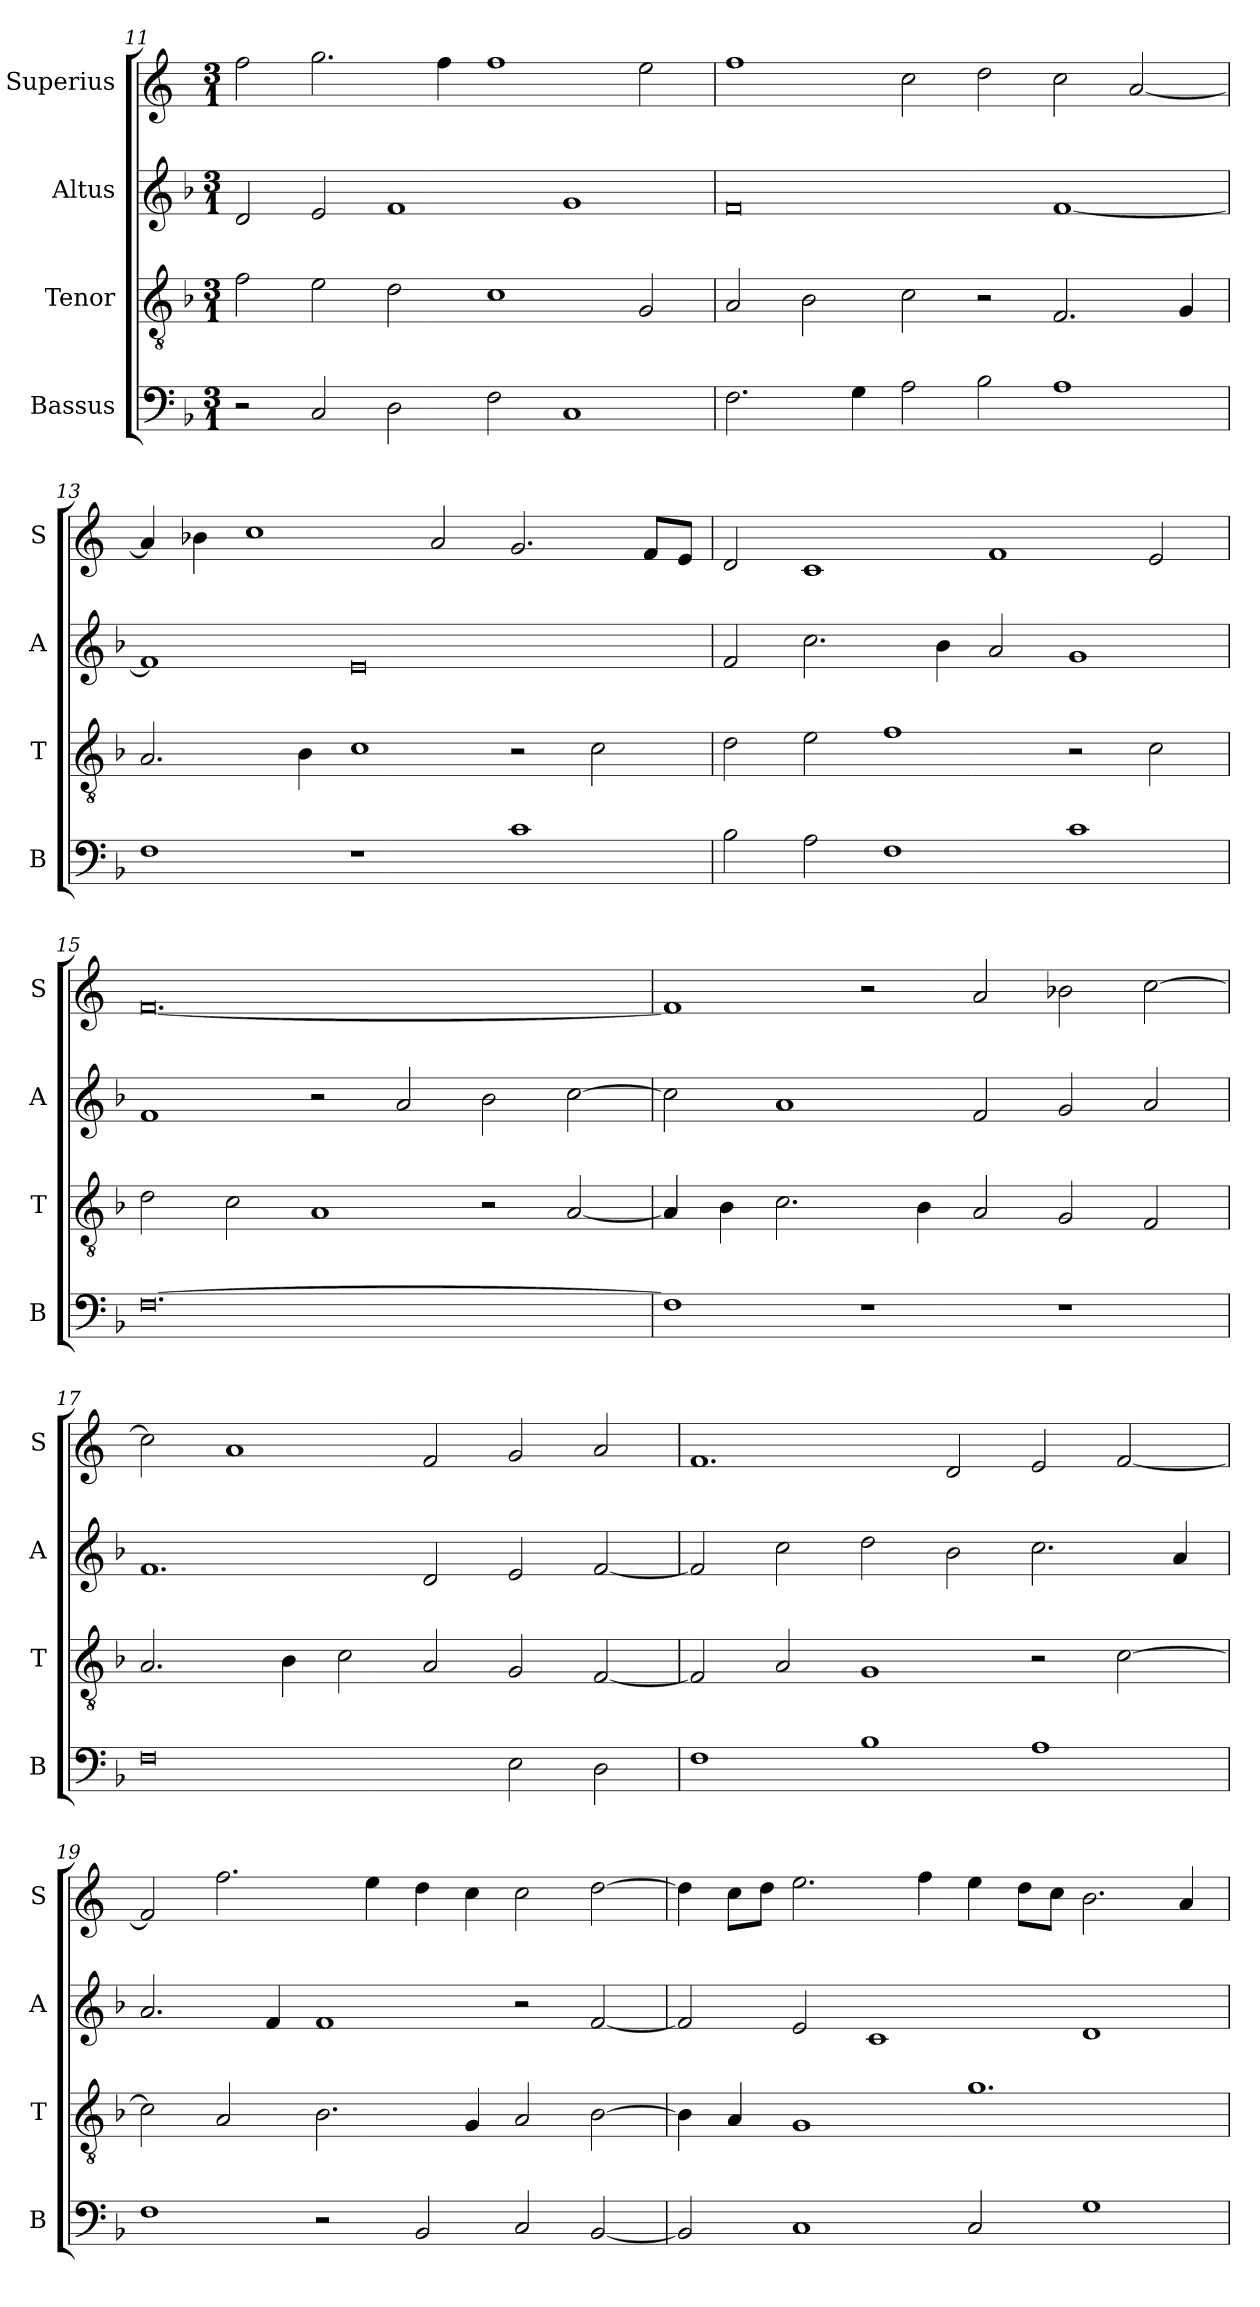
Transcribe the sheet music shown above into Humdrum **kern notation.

**kern	**kern	**kern	**kern
*part4	*part3	*part2	*part1
*staff4	*staff3	*staff2	*staff1
*I"Bassus	*I"Tenor	*I"Altus	*I"Superius
*I'B	*I'T	*I'A	*I'S
*clefF4	*clefGv2	*clefG2	*clefG2
*k[b-]	*k[b-]	*k[b-]	*k[]
*M3/1	*M3/1	*M3/1	*M3/1
=11	=11	=11	=11
2r	2f	2d	2ff
2C	2e	2e	2.gg
2D	2d	1f	.
.	.	.	4ff
2F	1c	.	1ff
1C	.	1g	.
.	2G	.	2ee
=12	=12	=12	=12
2.F	2A	0f	1ff
.	2B-	.	.
4G	.	.	.
2A	2c	.	2cc
2B-	2r	.	2dd
1A	2.F	[1f	2cc
.	.	.	[2a
.	4G	.	.
=13	=13	=13	=13
1F	2.A	1f]	4a]
.	.	.	4b-X
.	.	.	1cc
.	4B-	.	.
1r	1c	0e	.
.	.	.	2a
1c	2r	.	2.g
.	2c	.	.
.	.	.	8fL
.	.	.	8eJ
=14	=14	=14	=14
2B-	2d	2f	2d
2A	2e	2.cc	1c
1F	1f	.	.
.	.	4b-	.
.	.	2a	1f
1c	2r	1g	.
.	2c	.	2e
=15	=15	=15	=15
[0.F	2d	1f	[0.f
.	2c	.	.
.	1A	2r	.
.	.	2a	.
.	2r	2b-	.
.	[2A	[2cc	.
=16	=16	=16	=16
1F]	4A]	2cc]	1f]
.	4B-	.	.
.	2.c	1a	.
1r	.	.	2r
.	4B-	.	.
.	2A	2f	2a
1r	2G	2g	2b-X
.	2F	2a	[2cc
=17	=17	=17	=17
0F	2.A	1.f	2cc]
.	.	.	1a
.	4B-	.	.
.	2c	.	.
.	2A	2d	2f
2E	2G	2e	2g
2D	[2F	[2f	2a
=18	=18	=18	=18
1F	2F]	2f]	1.f
.	2A	2cc	.
1B-	1G	2dd	.
.	.	2b-	2d
1A	2r	2.cc	2e
.	[2c	.	[2f
.	.	4a	.
=19	=19	=19	=19
1F	2c]	2.a	2f]
.	2A	.	2.ff
.	.	4f	.
2r	2.B-	1f	.
.	.	.	4ee
2BB-	.	.	4dd
.	4G	.	4cc
2C	2A	2r	2cc
[2BB-	[2B-	[2f	[2dd
=20	=20	=20	=20
2BB-]	4B-]	2f]	4dd]
.	4A	.	8ccL
.	.	.	8ddJ
1C	1G	2e	2.ee
.	.	1c	.
.	.	.	4ff
2C	1.g	.	4ee
.	.	.	8ddL
.	.	.	8ccJ
1G	.	1d	2.b
.	.	.	4a
=	=	=	=
*-	*-	*-	*-
